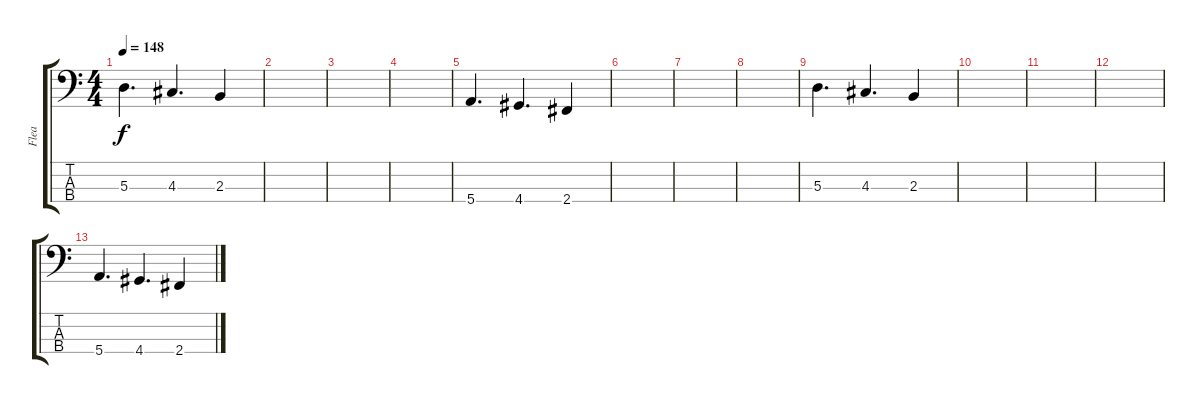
\track ("Flea" "Flea") {instrument electricbasspick}
\staff {score tabs}
\tuning (G2 D2 A1 E1) {hide}
\ts (4 4)
\tempo 148
\clef f4
\ks c
5.3.4{d dy f} 4.3.4{d} 2.3.4 |
|
|
|
5.4.4{d} 4.4.4{d} 2.4.4 |
|
|
|
5.3.4{d} 4.3.4{d} 2.3.4 |
|
|
|
5.4.4{d} 4.4.4{d} 2.4.4
